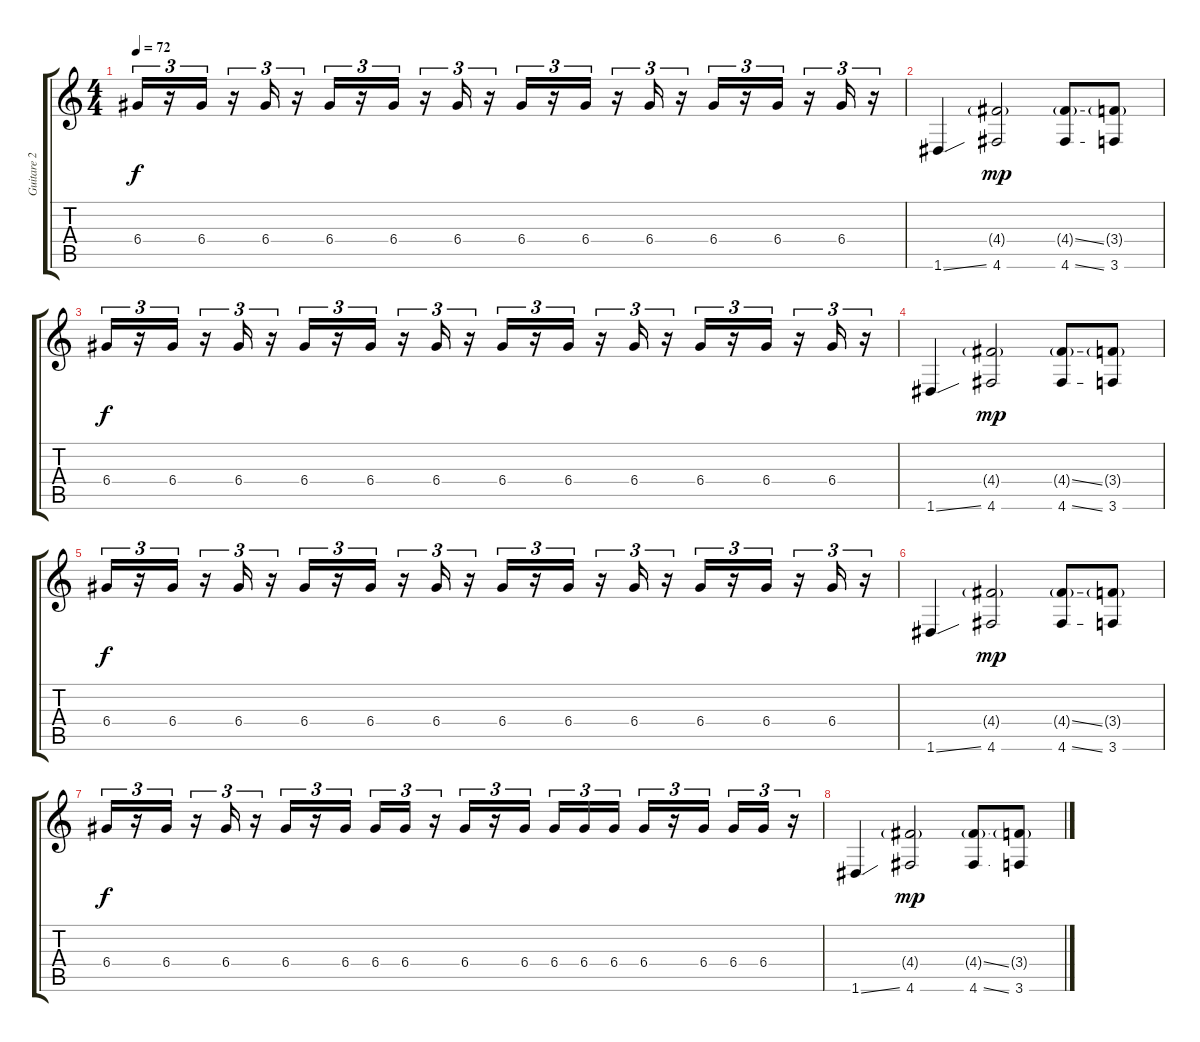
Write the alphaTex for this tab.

\track ("Guitare 2" "Guitare 2") {instrument distortionguitar}
\staff {score tabs}
\tuning (E4 B3 G3 D3 A2 D2) {hide}
\ts (4 4)
\tempo 72
\clef g2
\ks c
6.4.16{tu (3 2) dy f} r.16{tu (3 2)} 6.4.16{tu (3 2)} r.16{tu (3 2)} 6.4.16{tu (3 2)} r.16{tu (3 2)} 6.4.16{tu (3 2)} r.16{tu (3 2)} 6.4.16{tu (3 2)} r.16{tu (3 2)} 6.4.16{tu (3 2)} r.16{tu (3 2)} 6.4.16{tu (3 2)} r.16{tu (3 2)} 6.4.16{tu (3 2)} r.16{tu (3 2)} 6.4.16{tu (3 2)} r.16{tu (3 2)} 6.4.16{tu (3 2)} r.16{tu (3 2)} 6.4.16{tu (3 2)} r.16{tu (3 2)} 6.4.16{tu (3 2)} r.16{tu (3 2)} |
1.6{ss}.4 (4.4{g} 4.6).2{dy mp} (4.4{ss g} 4.6{ss}).8 (3.4{g} 3.6).8 |
6.4.16{tu (3 2) dy f} r.16{tu (3 2)} 6.4.16{tu (3 2)} r.16{tu (3 2)} 6.4.16{tu (3 2)} r.16{tu (3 2)} 6.4.16{tu (3 2)} r.16{tu (3 2)} 6.4.16{tu (3 2)} r.16{tu (3 2)} 6.4.16{tu (3 2)} r.16{tu (3 2)} 6.4.16{tu (3 2)} r.16{tu (3 2)} 6.4.16{tu (3 2)} r.16{tu (3 2)} 6.4.16{tu (3 2)} r.16{tu (3 2)} 6.4.16{tu (3 2)} r.16{tu (3 2)} 6.4.16{tu (3 2)} r.16{tu (3 2)} 6.4.16{tu (3 2)} r.16{tu (3 2)} |
1.6{ss}.4 (4.4{g} 4.6).2{dy mp} (4.4{ss g} 4.6{ss}).8 (3.4{g} 3.6).8 |
6.4.16{tu (3 2) dy f} r.16{tu (3 2)} 6.4.16{tu (3 2)} r.16{tu (3 2)} 6.4.16{tu (3 2)} r.16{tu (3 2)} 6.4.16{tu (3 2)} r.16{tu (3 2)} 6.4.16{tu (3 2)} r.16{tu (3 2)} 6.4.16{tu (3 2)} r.16{tu (3 2)} 6.4.16{tu (3 2)} r.16{tu (3 2)} 6.4.16{tu (3 2)} r.16{tu (3 2)} 6.4.16{tu (3 2)} r.16{tu (3 2)} 6.4.16{tu (3 2)} r.16{tu (3 2)} 6.4.16{tu (3 2)} r.16{tu (3 2)} 6.4.16{tu (3 2)} r.16{tu (3 2)} |
1.6{ss}.4 (4.4{g} 4.6).2{dy mp} (4.4{ss g} 4.6{ss}).8 (3.4{g} 3.6).8 |
6.4.16{tu (3 2) dy f} r.16{tu (3 2)} 6.4.16{tu (3 2)} r.16{tu (3 2)} 6.4.16{tu (3 2)} r.16{tu (3 2)} 6.4.16{tu (3 2)} r.16{tu (3 2)} 6.4.16{tu (3 2)} 6.4.16{tu (3 2)} 6.4.16{tu (3 2)} r.16{tu (3 2)} 6.4.16{tu (3 2)} r.16{tu (3 2)} 6.4.16{tu (3 2)} 6.4.16{tu (3 2)} 6.4.16{tu (3 2)} 6.4.16{tu (3 2)} 6.4.16{tu (3 2)} r.16{tu (3 2)} 6.4.16{tu (3 2)} 6.4.16{tu (3 2)} 6.4.16{tu (3 2)} r.16{tu (3 2)} |
1.6{ss}.4 (4.4{g} 4.6).2{dy mp} (4.4{ss g} 4.6{ss}).8 (3.4{g} 3.6).8
